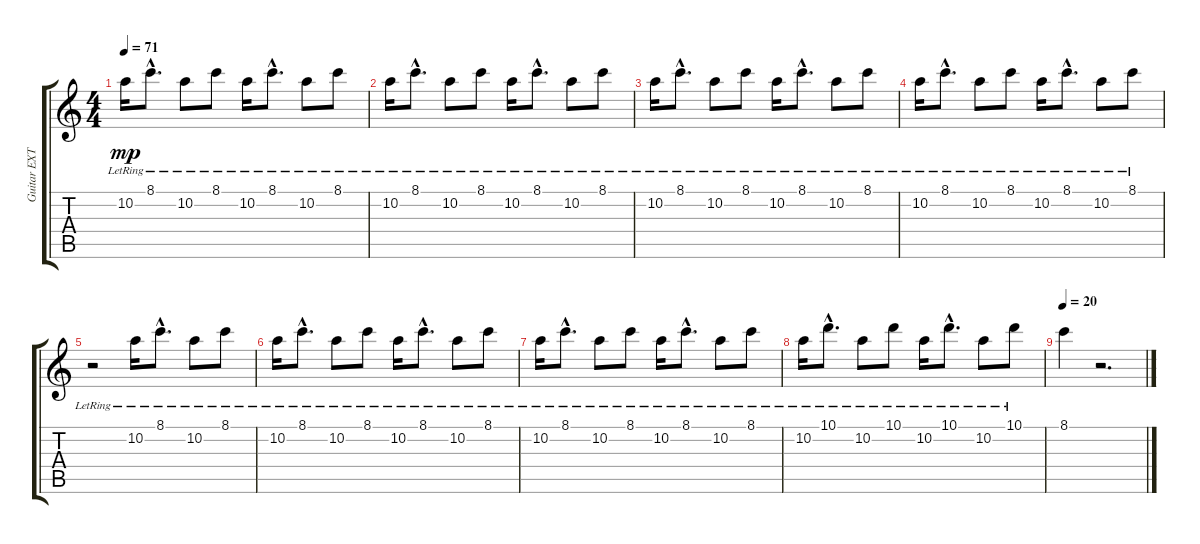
\track ("Guitar EXTENSION FOUR" "Guitar EXT") {instrument distortionguitar}
\staff {score tabs}
\tuning (E4 B3 G3 D3 A2 D2) {hide}
\ts (4 4)
\tempo 71
\clef g2
\ks c
10.2{lr}.16{dy mp} 8.1{hac lr}.8{d} 10.2{lr}.8 8.1{lr}.8 10.2{lr}.16 8.1{hac lr}.8{d} 10.2{lr}.8 8.1{lr}.8 |
10.2{lr}.16 8.1{hac lr}.8{d} 10.2{lr}.8 8.1{lr}.8 10.2{lr}.16 8.1{hac lr}.8{d} 10.2{lr}.8 8.1{lr}.8 |
10.2{lr}.16 8.1{hac lr}.8{d} 10.2{lr}.8 8.1{lr}.8 10.2{lr}.16 8.1{hac lr}.8{d} 10.2{lr}.8 8.1{lr}.8 |
10.2{lr}.16 8.1{hac lr}.8{d} 10.2{lr}.8 8.1{lr}.8 10.2{lr}.16 8.1{hac lr}.8{d} 10.2{lr}.8 8.1{lr}.8 |
r.2 10.2{lr}.16 8.1{hac lr}.8{d} 10.2{lr}.8 8.1{lr}.8 |
10.2{lr}.16 8.1{hac lr}.8{d} 10.2{lr}.8 8.1{lr}.8 10.2{lr}.16 8.1{hac lr}.8{d} 10.2{lr}.8 8.1{lr}.8 |
10.2{lr}.16 8.1{hac lr}.8{d} 10.2{lr}.8 8.1{lr}.8 10.2{lr}.16 8.1{hac lr}.8{d} 10.2{lr}.8 8.1{lr}.8 |
10.2{lr}.16 10.1{hac lr}.8{d} 10.2{lr}.8 10.1{lr}.8 10.2{lr}.16 10.1{hac lr}.8{d} 10.2{lr}.8 10.1{lr}.8 |
\tempo 20
8.1.4{volume 0} r.2{d}
